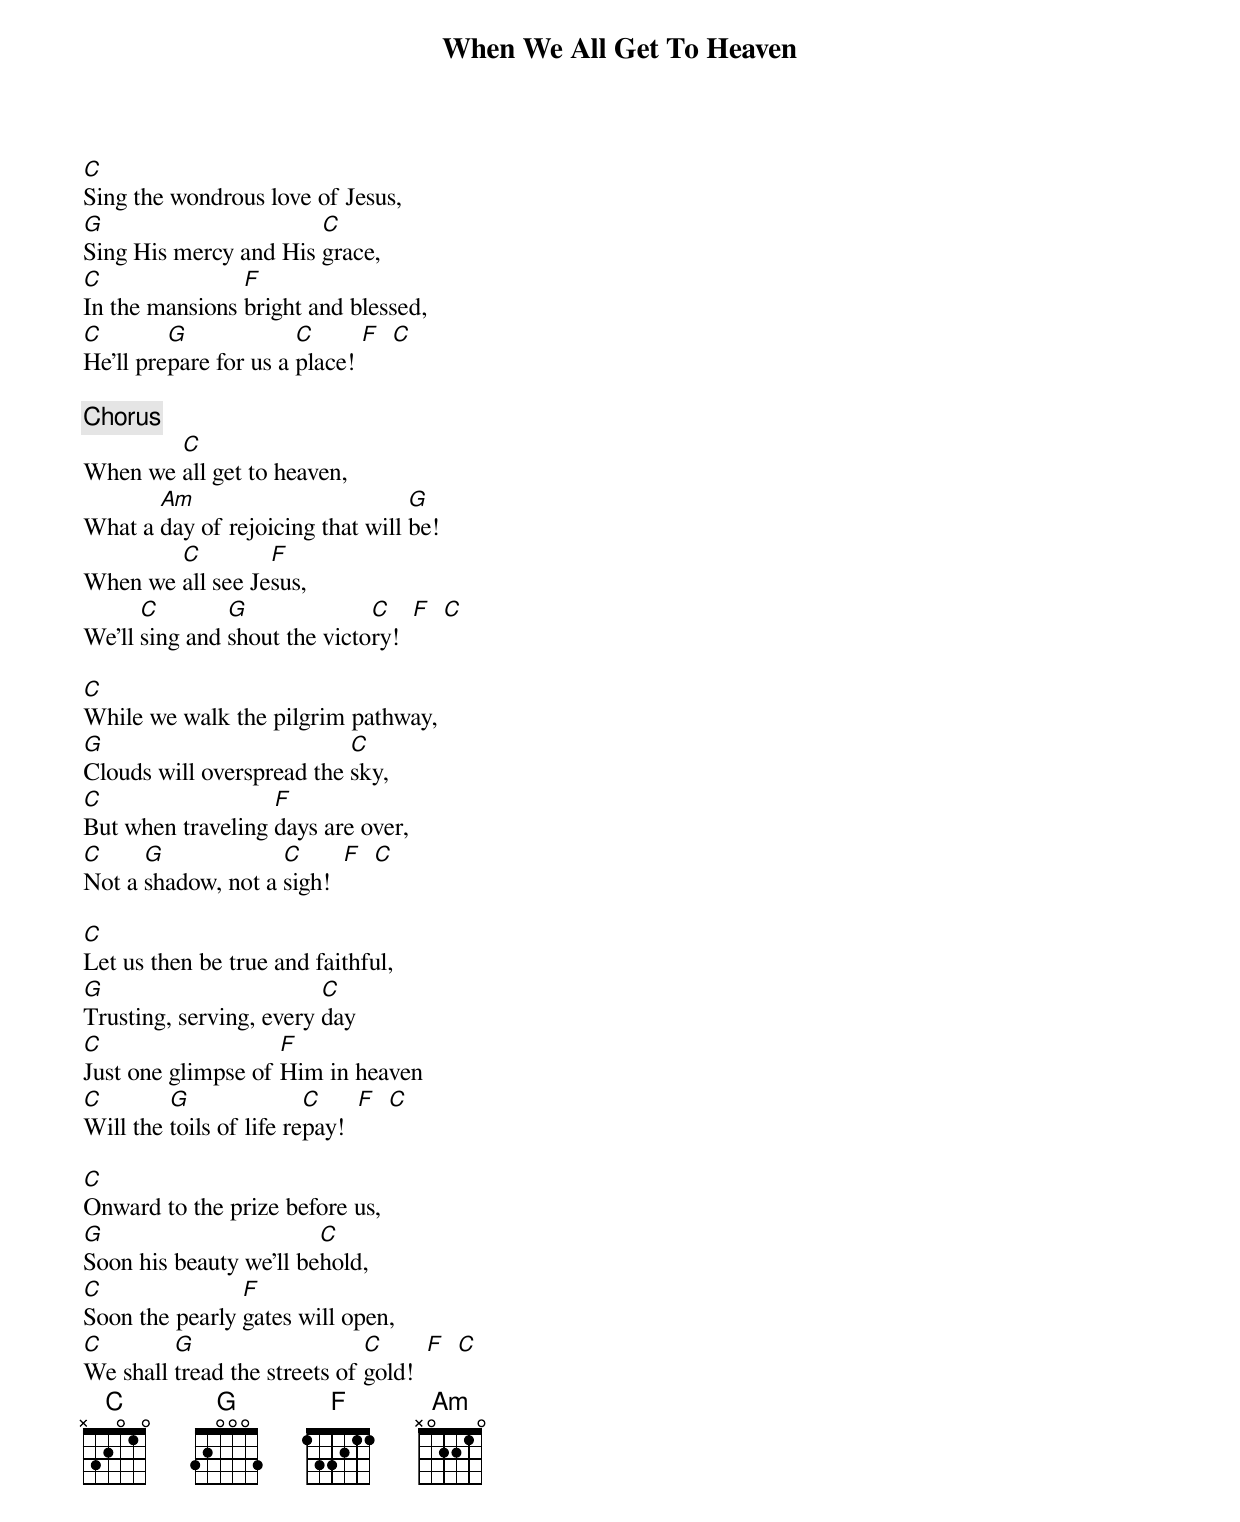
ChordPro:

{Title: When We All Get To Heaven}

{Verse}
[C]Sing the wondrous love of Jesus,
[G]Sing His mercy and His [C]grace,
[C]In the mansions [F]bright and blessed,
[C]He'll pre[G]pare for us a [C]place! [F]  [C]

{Chorus}
When we [C]all get to heaven,
What a [Am]day of rejoicing that will [G]be!
When we [C]all see Je[F]sus,
We'll [C]sing and [G]shout the victo[C]ry!  [F]  [C]

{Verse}
[C]While we walk the pilgrim pathway,
[G]Clouds will overspread the [C]sky,
[C]But when traveling [F]days are over,
[C]Not a [G]shadow, not a [C]sigh!  [F]  [C]

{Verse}
[C]Let us then be true and faithful,
[G]Trusting, serving, every [C]day
[C]Just one glimpse of [F]Him in heaven
[C]Will the [G]toils of life re[C]pay!  [F]  [C]

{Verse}
[C]Onward to the prize before us,
[G]Soon his beauty we'll be[C]hold,
[C]Soon the pearly [F]gates will open,
[C]We shall [G]tread the streets of [C]gold!  [F]  [C]
